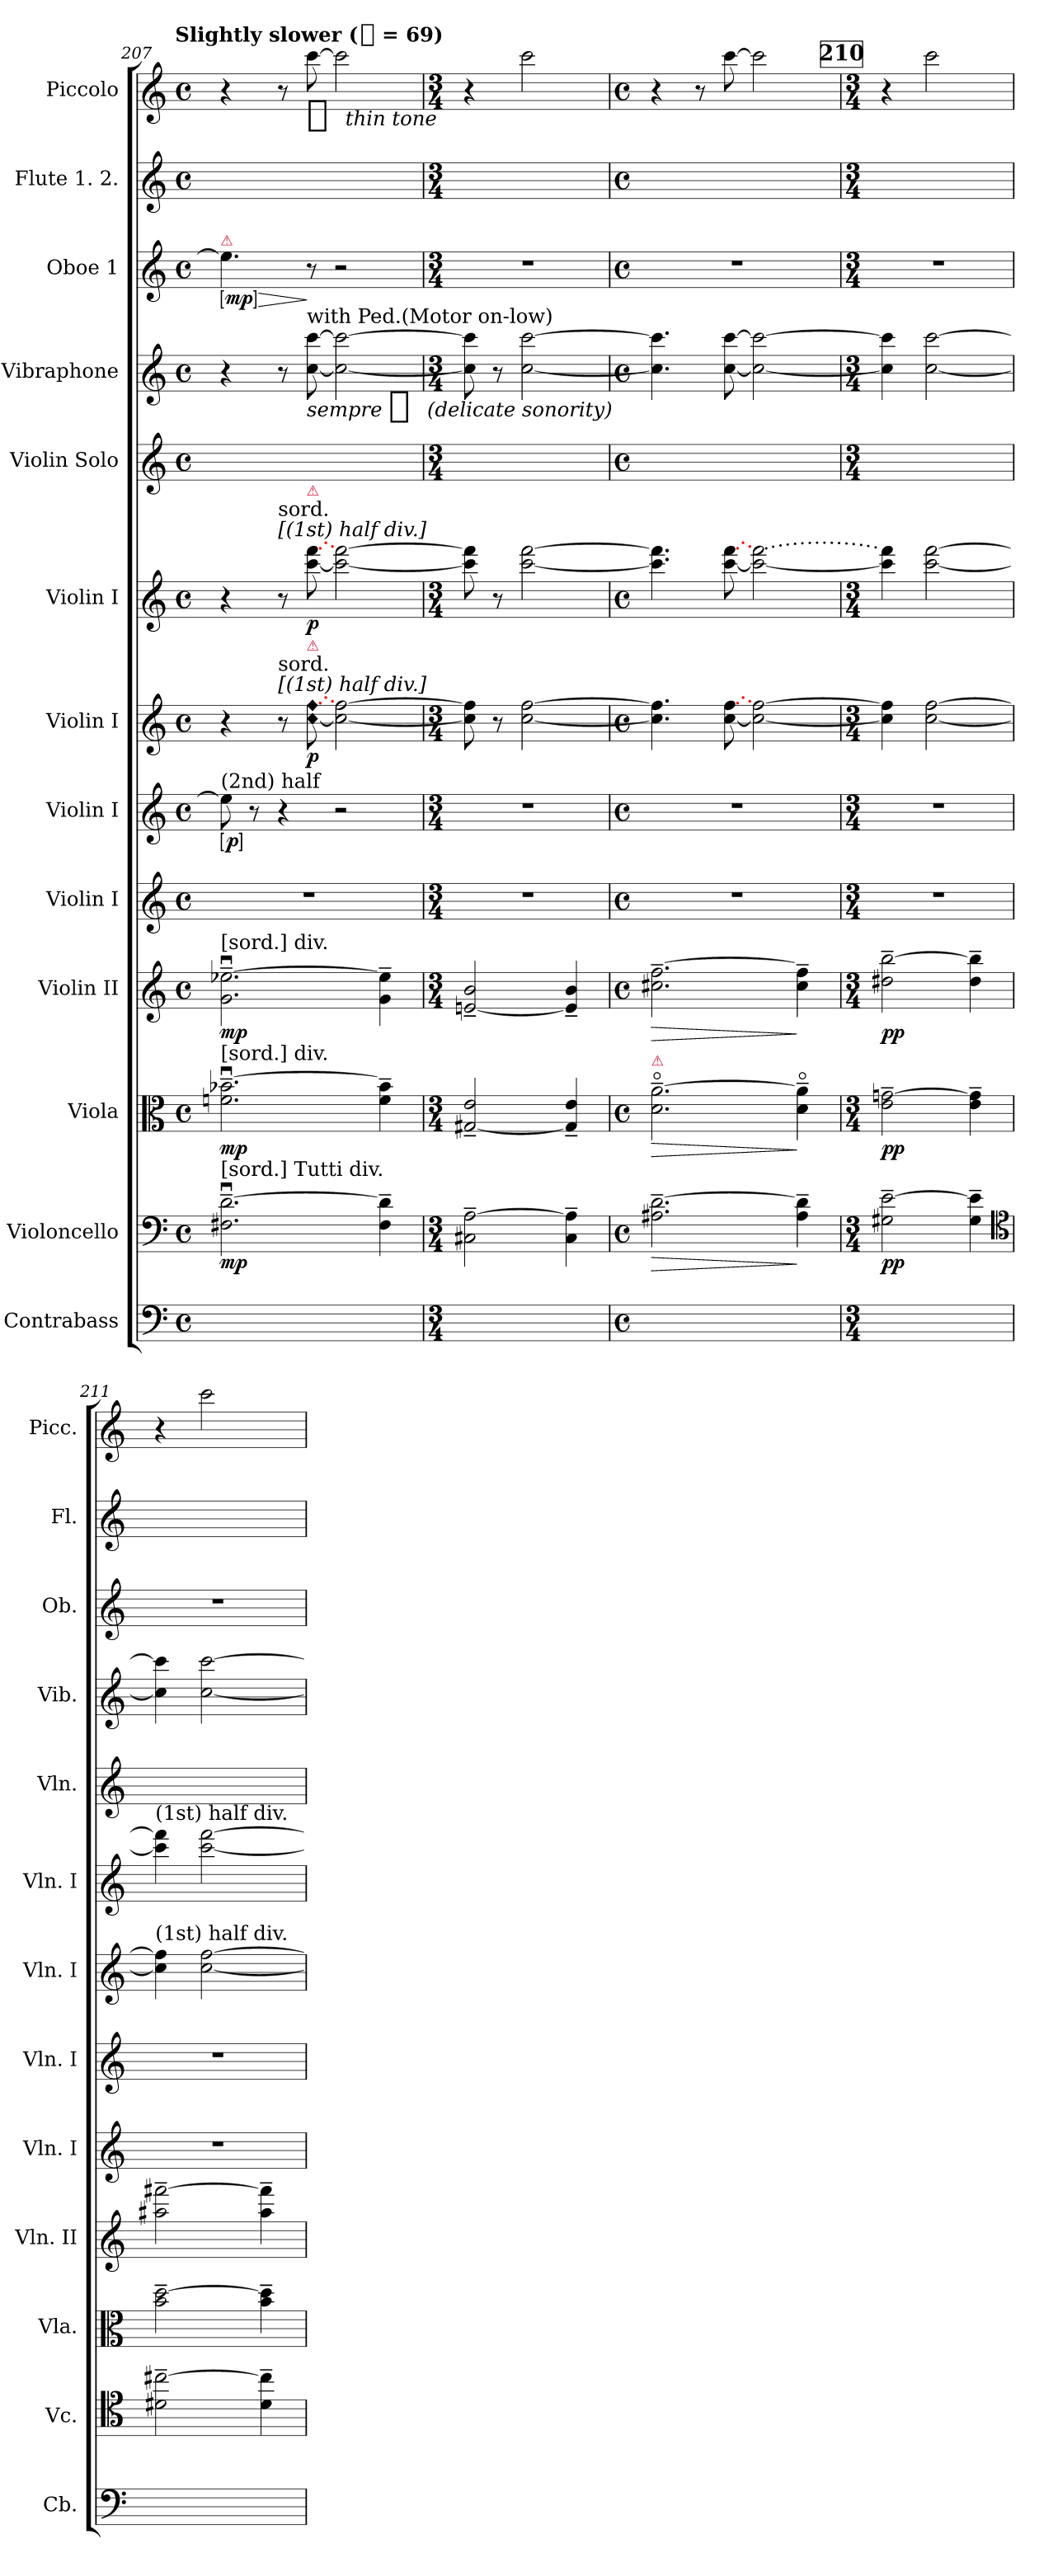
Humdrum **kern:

**kern	**kern	**dynam	**kern	**dynam	**kern	**dynam	**kern	**kern	**dynam	**kern	**dynam	**kern	**dynam	**kern	**kern	**dynam	**kern	**dynam	**kern	**kern	**dynam
*part13	*part12	*part12	*part11	*part11	*part10	*part10	*part9	*part8	*part8	*part7	*part7	*part6	*part6	*part5	*part4	*part4	*part3	*part3	*part2	*part1	*part1
*staff13	*staff12	*staff12	*staff11	*staff11	*staff10	*staff10	*staff9	*staff8	*staff8	*staff7	*staff7	*staff6	*staff6	*staff5	*staff4	*staff4	*staff3	*staff3	*staff2	*staff1	*staff1
*I"Contrabass	*I"Violoncello	*	*I"Viola	*	*I"Violin II	*	*I"Violin I	*I"Violin I	*	*I"Violin I	*	*I"Violin I	*	*I"Violin Solo	*I"Vibraphone	*	*I"Oboe 1	*	*I"Flute 1. 2.	*I"Piccolo	*
*I'Cb.	*I'Vc.	*	*I'Vla.	*	*I'Vln. II	*	*I'Vln. I	*I'Vln. I	*	*I'Vln. I	*	*I'Vln. I	*	*I'Vln.	*I'Vib.	*	*I'Ob.	*	*I'Fl.	*I'Picc.	*
*clefF4	*clefF4	*	*clefC3	*	*clefG2	*	*clefG2	*clefG2	*	*clefG2	*	*clefG2	*	*clefG2	*clefG2	*	*clefG2	*	*clefG2	*clefG2	*
*ITrd7c12	*	*	*	*	*	*	*	*	*	*	*	*	*	*	*	*	*	*	*	*ITrd-7c-12	*
*k[]	*k[]	*	*k[]	*	*k[]	*	*k[]	*k[]	*	*k[]	*	*k[]	*	*k[]	*k[]	*	*k[]	*	*k[]	*k[]	*
*C:	*C:	*	*C:	*	*C:	*	*C:	*C:	*	*C:	*	*C:	*	*C:	*C:	*	*C:	*	*C:	*C:	*
!!LO:TX:omd:t=Slightly slower ([quarter] = 69)
*M4/4	*M4/4	*	*M4/4	*	*M4/4	*	*M4/4	*M4/4	*	*M4/4	*	*M4/4	*	*M4/4	*M4/4	*	*M4/4	*	*M4/4	*M4/4	*
*met(c)	*met(c)	*	*met(c)	*	*met(c)	*	*met(c)	*met(c)	*	*met(c)	*	*met(c)	*	*met(c)	*met(c)	*	*met(c)	*	*met(c)	*met(c)	*
*MM69	*MM69	*	*MM69	*	*MM69	*	*MM69	*MM69	*	*MM69	*	*MM69	*	*MM69	*MM69	*	*MM69	*	*MM69	*MM69	*
=207	=207	=207	=207	=207	=207	=207	=207	=207	=207	=207	=207	=207	=207	=207	=207	=207	=207	=207	=207	=207	=207
!	!	!	!	!	!	!	!	!	!	!	!	!	!	!	!	!	!LO:TX:a:color=crimson:t=⚠	!	!	!	!
!	!	!	!	!	!	!	!	!LO:TX:a:t=(2nd) half	!	!	!	!	!	!	!	!	!	!	!	!	!
!	!	!	!	!	!LO:TX:a:t=[sord.] div.	!	!	!	!	!	!	!	!	!	!	!	!	!	!	!	!
!	!	!	!LO:TX:a:t=[sord.] div.	!	!	!	!	!	!	!	!	!	!	!	!	!	!	!	!	!	!
!	!LO:TX:a:t=[sord.] Tutti div.	!	!	!	!	!	!	!	!	!	!	!	!	!	!	!	!	!	!	!	!
!	!	!	!	!	!	!	!	!	!LO:DY:ed=brack	!	!	!	!	!	!	!	!	!LO:HP:b	!	!	!
!	!	!	!	!	!	!	!	!	!	!	!	!	!	!	!	!	!	!LO:DY:n=1:ed=brack	!	!	!
1ryy	2.F#X~u [2.d~u	mp	2.fni~u [2.b-X~u	mp	2.g~u [2.ee-X~u	mp	1r	8ee-i]	p	4r	.	4r	.	1ryy	4r	.	4.ee-i]	> mp	1ryy	4r	.
.	.	.	.	.	.	.	.	8r	.	.	.	.	.	.	.	.	.	.	.	.	.
!	!	!	!	!	!	!	!	!	!	!	!	!LO:TX:a:t=[(1st) half div.]	!	!	!	!	!	!	!	!	!
!	!	!	!	!	!	!	!	!	!	!	!	!LO:TX:a:t=sord.	!	!	!	!	!	!	!	!	!
!	!	!	!	!	!	!	!	!	!	!LO:TX:a:t=[(1st) half div.]	!	!	!	!	!	!	!	!	!	!	!
!	!	!	!	!	!	!	!	!	!	!LO:TX:a:t=sord.	!	!	!	!	!	!	!	!	!	!	!
.	.	.	.	.	.	.	.	4r	.	8r	.	8r	.	.	8r	.	.	.	.	8r	.
!	!	!	!	!	!	!	!	!	!	!	!	!	!	!	!LO:TX:a:t=with Ped.(Motor on-low)	!	!	!	!	!	!
!	!	!	!	!	!	!	!	!	!	!	!	!LO:TX:a:color=crimson:t=⚠	!	!	!	!	!	!	!	!	!
!	!	!	!	!	!	!	!	!	!	!LO:TX:a:color=crimson:t=⚠	!	!	!	!	!	!	!	!	!	!	!
!	!	!	!	!	!	!	!	!	!	!LO:N:n=1:head=diamond	!	!	!	!	!	!	!	!	!	!	!
!	!	!	!	!	!	!	!	!	!	!LO:N:n=2:head=diamond	!	!	!	!	!	!	!	!	!	!	!
!	!	!	!	!	!	!	!	!	!	!LO:T:n=2:dot	!	!LO:T:n=2:dot	!	!	!	!LO:DY:t=sempre %s (delicate sonority)	!	!	!	!	!LO:DY:t=%s  thin tone
.	.	.	.	.	.	.	.	.	.	[8cc [8ff	p	[8ccc [8fff	p	.	[8cc [8ccc	p	8r	]	.	[8cccc	p
.	.	.	.	.	.	.	.	2r	.	2cc_ [2ff	.	2ccc_ [2fff	.	.	2cc_ 2ccc_	.	2r	.	.	2cccc]	.
.	4F#~ 4d]~	.	4f~ 4b-]~	.	4g~ 4ee-]~	.	.	.	.	.	.	.	.	.	.	.	.	.	.	.	.
=208	=208	=208	=208	=208	=208	=208	=208	=208	=208	=208	=208	=208	=208	=208	=208	=208	=208	=208	=208	=208	=208
*M3/4	*M3/4	*	*M3/4	*	*M3/4	*	*M3/4	*M3/4	*	*M3/4	*	*M3/4	*	*M3/4	*M3/4	*	*M3/4	*	*M3/4	*M3/4	*
4%3ryy	2C#X~ [2A~	.	[2G#X~ 2e~	.	[2en~ 2b~	.	4%3r	4%3r	.	8cc] 8ff]	.	8ccc] 8fff]	.	4%3ryy	8cc] 8ccc]	.	4%3r	.	4%3ryy	4r	.
.	.	.	.	.	.	.	.	.	.	8r	.	8r	.	.	8r	.	.	.	.	.	.
.	.	.	.	.	.	.	.	.	.	[2cc [2ff	.	[2ccc [2fff	.	.	[2cc [2ccc	.	.	.	.	2cccc	.
.	4C#~ 4A]~	.	4G#]~ 4e~	.	4e]~ 4b~	.	.	.	.	.	.	.	.	.	.	.	.	.	.	.	.
=209	=209	=209	=209	=209	=209	=209	=209	=209	=209	=209	=209	=209	=209	=209	=209	=209	=209	=209	=209	=209	=209
*M4/4	*M4/4	*	*M4/4	*	*M4/4	*	*M4/4	*M4/4	*	*M4/4	*	*M4/4	*	*M4/4	*M4/4	*	*M4/4	*	*M4/4	*M4/4	*
*met(c)	*met(c)	*	*met(c)	*	*met(c)	*	*met(c)	*met(c)	*	*met(c)	*	*met(c)	*	*met(c)	*met(c)	*	*met(c)	*	*met(c)	*met(c)	*
!	!	!	!LO:TX:a:color=crimson:t=⚠	!	!	!	!	!	!	!	!	!	!	!	!	!	!	!	!	!	!
!	!	!LO:HP:b	!	!LO:HP:b	!	!LO:HP:b	!	!	!	!	!	!	!	!	!	!	!	!	!	!	!
1ryy	2.A#X~ [2.d~	>	2.d~o [2.a~o	>	2.cc#X~ [2.ff~	>	1r	1r	.	4.cc] 4.ff]	.	4.ccc] 4.fff]	.	2ryy	4.cc] 4.ccc]	.	1r	.	1ryy	4r	.
.	.	.	.	.	.	.	.	.	.	.	.	.	.	.	.	.	.	.	.	8r	.
!	!	!	!	!	!	!	!	!	!	!LO:T:n=2:dot	!	!LO:T:n=2:dot	!	!	!	!	!	!	!	!	!
.	.	.	.	.	.	.	.	.	.	[8cc [8ff	.	[8ccc [8fff	.	.	[8cc [8ccc	.	.	.	.	[8cccc	.
!	!	!	!	!	!	!	!	!	!	!	!	!LO:T:n=2:dot	!	!	!	!	!	!	!	!	!
.	.	.	.	.	.	.	.	.	.	2cc_ [2ff	.	2ccc_ [2fff	.	4ryy	2cc_ 2ccc_	.	.	.	.	2cccc]	.
.	4A#~ 4d]~	]	4d~o 4a]~o	]	4cc#~ 4ff]~	]	.	.	.	.	.	.	.	4ryy	.	.	.	.	.	.	.
!!LO:REH:place=s1:t=210
=210	=210	=210	=210	=210	=210	=210	=210	=210	=210	=210	=210	=210	=210	=210	=210	=210	=210	=210	=210	=210	=210
*M3/4	*M3/4	*	*M3/4	*	*M3/4	*	*M3/4	*M3/4	*	*M3/4	*	*M3/4	*	*M3/4	*M3/4	*	*M3/4	*	*M3/4	*M3/4	*
4%3ryy	2G#X~ [2e~	pp	2e~ [2gni~	pp	2dd#X~ [2bb~	pp	4%3r	4%3r	.	4cc] 4ff]	.	4ccc] 4fff]	.	4ryy	4cc] 4ccc]	.	4%3r	.	4%3ryy	4r	.
.	.	.	.	.	.	.	.	.	.	[2cc [2ff	.	[2ccc [2fff	.	2ryy	[2cc [2ccc	.	.	.	.	2cccc	.
.	4G#~ 4e]~	.	4e~ 4g]~	.	4dd#~ 4bb]~	.	.	.	.	.	.	.	.	.	.	.	.	.	.	.	.
*	*clefC4	*	*	*	*	*	*	*	*	*	*	*	*	*	*	*	*	*	*	*	*
=211	=211	=211	=211	=211	=211	=211	=211	=211	=211	=211	=211	=211	=211	=211	=211	=211	=211	=211	=211	=211	=211
!	!	!	!	!	!	!	!	!	!	!	!	!LO:TX:a:t=(1st) half div.	!	!	!	!	!	!	!	!	!
!	!	!	!	!	!	!	!	!	!	!LO:TX:a:t=(1st) half div.	!	!	!	!	!	!	!	!	!	!	!
4%3ryy	2d#X~ [2cc#X~	.	2b~ [2dd~	.	2aa#X~ [2fff#X~	.	4%3r	4%3r	.	4cc] 4ff]	.	4ccc] 4fff]	.	4.ryy	4cc] 4ccc]	.	4%3r	.	4%3ryy	4r	.
.	.	.	.	.	.	.	.	.	.	[2cc [2ff	.	[2ccc [2fff	.	.	[2cc [2ccc	.	.	.	.	2cccc	.
.	.	.	.	.	.	.	.	.	.	.	.	.	.	4.ryy	.	.	.	.	.	.	.
.	4d#~ 4cc#]~	.	4b~ 4dd]~	.	4aa#~ 4fff#]~	.	.	.	.	.	.	.	.	.	.	.	.	.	.	.	.
=	=	=	=	=	=	=	=	=	=	=	=	=	=	=	=	=	=	=	=	=	=
*-	*-	*-	*-	*-	*-	*-	*-	*-	*-	*-	*-	*-	*-	*-	*-	*-	*-	*-	*-	*-	*-
